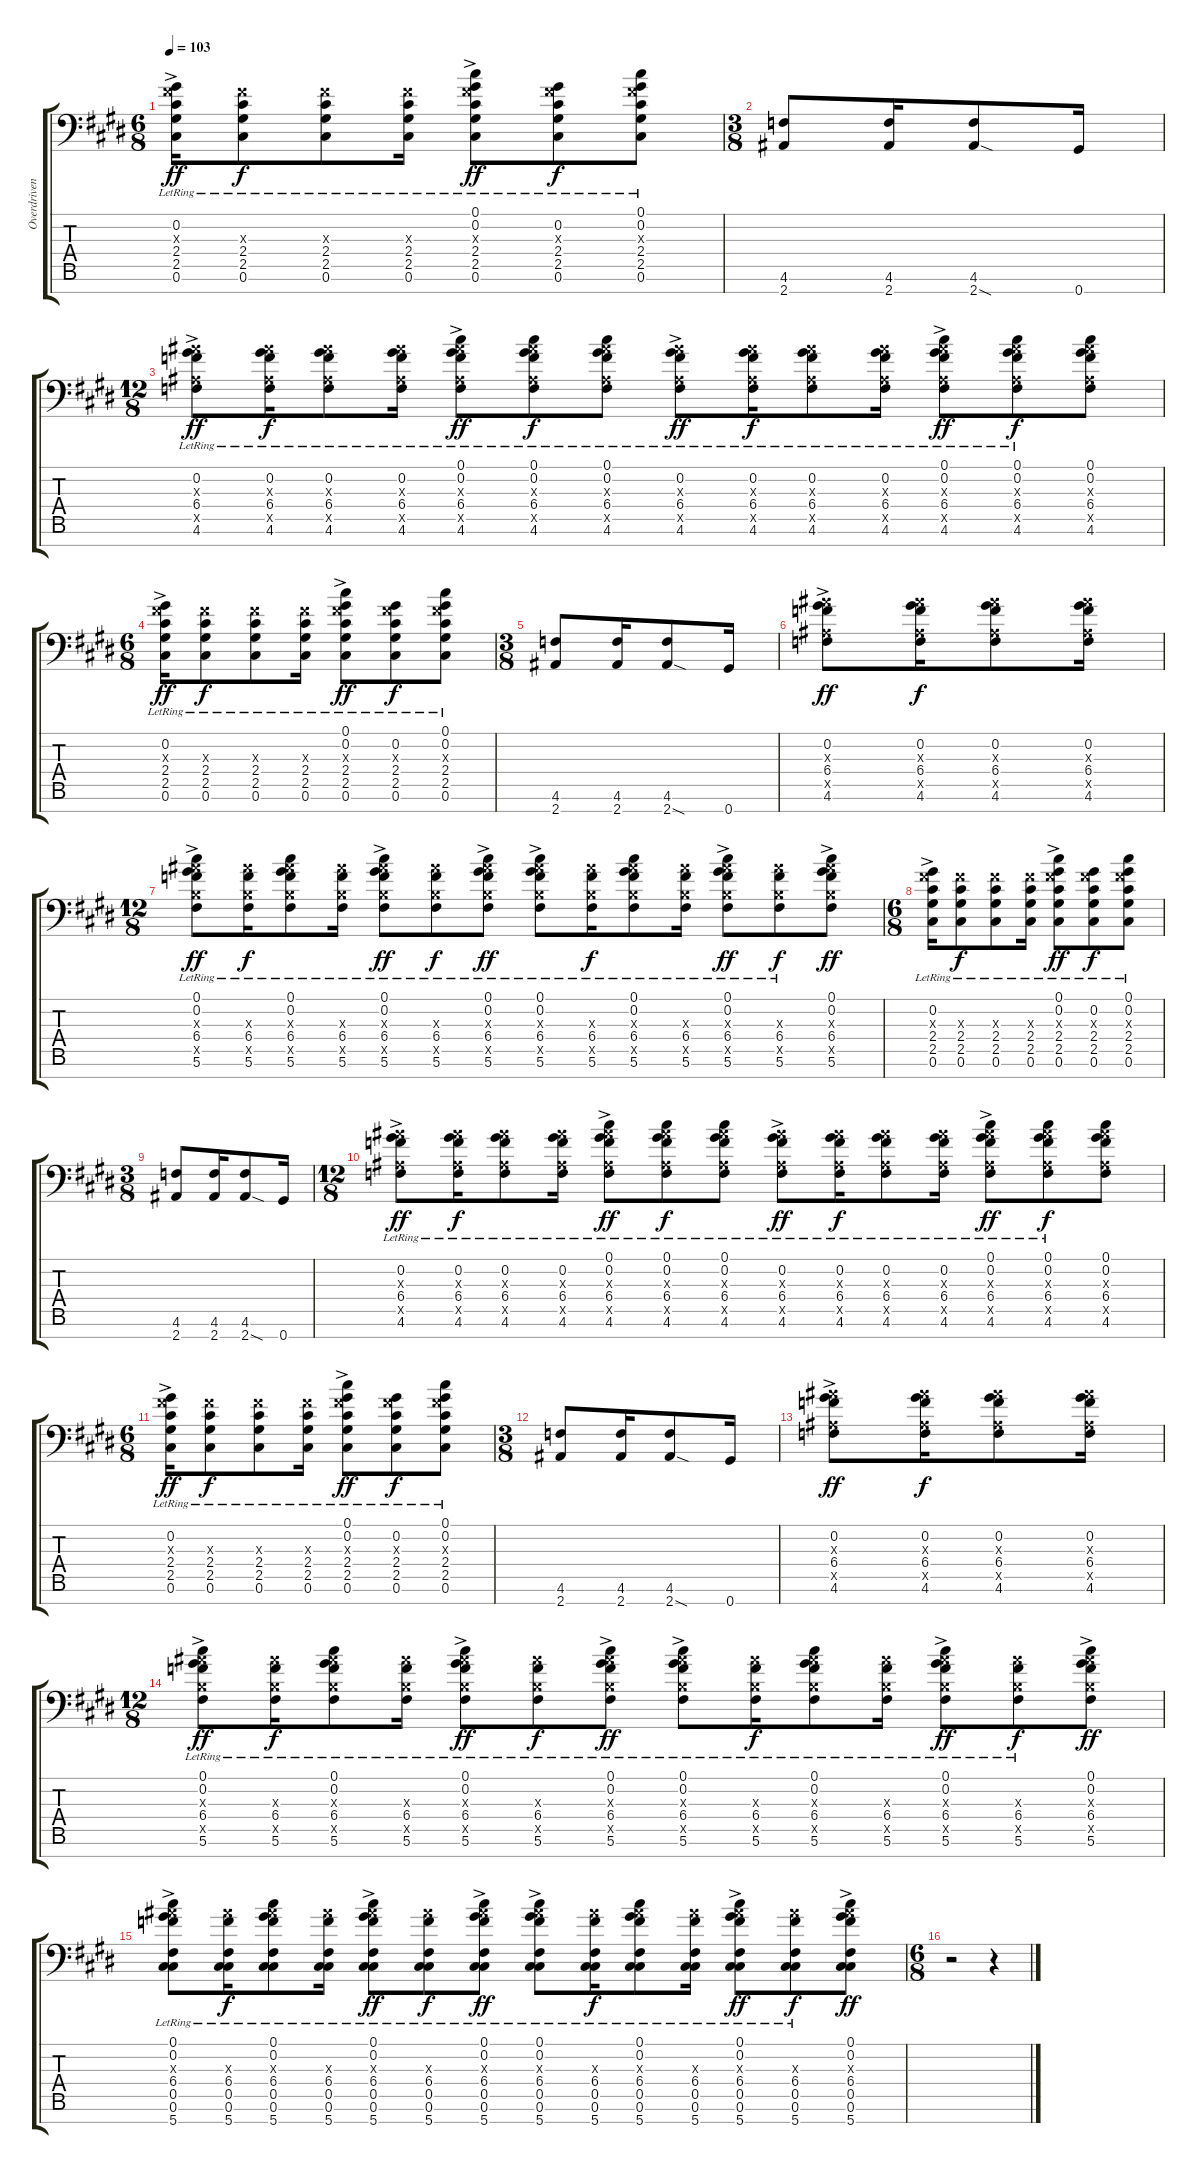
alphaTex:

\track ("Overdriven Guitar I" "Overdriven") {instrument distortionguitar}
\staff {score tabs}
\tuning (Db4 Ab3 E3 B2 Gb2 Db2 Ab1) {hide}
\ts (6 8)
\tempo 103
\clef f4
\ks e
(0.2{ac lr} 2.3{ac x} 2.4{ac lr} 2.5{ac lr} 0.6{ac lr}).16{dy ff} (2.3{x} 2.4{lr} 2.5{lr} 0.6{lr}).8{dy f} (2.3{x} 2.4{lr} 2.5{lr} 0.6{lr}).8 (2.3{x} 2.4{lr} 2.5{lr} 0.6{lr}).16 (0.1{ac lr} 0.2{ac lr} 2.3{ac x} 2.4{ac lr} 2.5{ac lr} 0.6{ac lr}).8{dy ff} (0.2{lr} 2.3{x} 2.4{lr} 2.5{lr} 0.6{lr}).8{dy f} (0.1{lr} 0.2{lr} 2.3{x} 2.4{lr} 2.5{lr} 0.6{lr}).8 |
\ts (3 8)
\ks c#minor
(4.6 2.7).8 (4.6 2.7).16 (4.6 2.7{sod}).8 0.7.16 |
\ts (12 8)
(0.2{ac lr} 6.3{ac x} 6.4{ac lr} 4.5{ac x} 4.6{ac lr}).8{dy ff} (0.2{lr} 6.3{x} 6.4{lr} 4.5{x} 4.6{lr}).16{dy f} (0.2{lr} 6.3{x} 6.4{lr} 4.5{x} 4.6{lr}).8 (0.2{lr} 6.3{x} 6.4{lr} 4.5{x} 4.6{lr}).16 (0.1{ac lr} 0.2{ac lr} 6.3{ac x} 6.4{ac lr} 4.5{ac x} 4.6{ac lr}).8{dy ff} (0.1{lr} 0.2{lr} 6.3{x} 6.4{lr} 4.5{x} 4.6{lr}).8{dy f} (0.1{lr} 0.2{lr} 6.3{x} 6.4{lr} 4.5{x} 4.6{lr}).8 (0.2{ac lr} 6.3{ac x} 6.4{ac lr} 4.5{ac x} 4.6{ac lr}).8{dy ff} (0.2{lr} 6.3{x} 6.4{lr} 4.5{x} 4.6{lr}).16{dy f} (0.2{lr} 6.3{x} 6.4{lr} 4.5{x} 4.6{lr}).8 (0.2{lr} 6.3{x} 6.4{lr} 4.5{x} 4.6{lr}).16 (0.1{ac lr} 0.2{ac lr} 6.3{ac x} 6.4{ac lr} 4.5{ac x} 4.6{ac lr}).8{dy ff} (0.1{lr} 0.2{lr} 6.3{x} 6.4{lr} 4.5{x} 4.6{lr}).8{dy f} (0.1 0.2 6.3{x} 6.4 4.5{x} 4.6).8 |
\ts (6 8)
\ks e
(0.2{ac lr} 2.3{ac x} 2.4{ac lr} 2.5{ac lr} 0.6{ac lr}).16{dy ff} (2.3{x} 2.4{lr} 2.5{lr} 0.6{lr}).8{dy f} (2.3{x} 2.4{lr} 2.5{lr} 0.6{lr}).8 (2.3{x} 2.4{lr} 2.5{lr} 0.6{lr}).16 (0.1{ac lr} 0.2{ac lr} 2.3{ac x} 2.4{ac lr} 2.5{ac lr} 0.6{ac lr}).8{dy ff} (0.2{lr} 2.3{x} 2.4{lr} 2.5{lr} 0.6{lr}).8{dy f} (0.1{lr} 0.2{lr} 2.3{x} 2.4{lr} 2.5{lr} 0.6{lr}).8 |
\ts (3 8)
\ks c#minor
(4.6 2.7).8 (4.6 2.7).16 (4.6 2.7{sod}).8 0.7.16 |
(0.2{ac} 6.3{ac x} 6.4{ac} 4.5{ac x} 4.6{ac}).8{dy ff} (0.2 6.3{x} 6.4 4.5{x} 4.6).16{dy f} (0.2 6.3{x} 6.4 4.5{x} 4.6).8 (0.2 6.3{x} 6.4 4.5{x} 4.6).16 |
\ts (12 8)
(0.1{ac lr} 0.2{ac lr} 6.3{ac x} 6.4{ac lr} 5.5{ac x} 5.6{ac lr}).8{dy ff} (6.3{x} 6.4{lr} 5.5{x} 5.6{lr}).16{dy f} (0.1{lr} 0.2{lr} 6.3{x} 6.4{lr} 5.5{x} 5.6{lr}).8 (6.3{x} 6.4{lr} 5.5{x} 5.6{lr}).16 (0.1{ac lr} 0.2{ac lr} 6.3{ac x} 6.4{ac lr} 5.5{ac x} 5.6{ac lr}).8{dy ff} (6.3{x} 6.4{lr} 5.5{x} 5.6{lr}).8{dy f} (0.1{ac lr} 0.2{ac lr} 6.3{ac x} 6.4{ac lr} 5.5{ac x} 5.6{ac lr}).8{dy ff} (0.1{ac lr} 0.2{ac lr} 6.3{ac x} 6.4{ac lr} 5.5{ac x} 5.6{ac lr}).8 (6.3{x} 6.4{lr} 5.5{x} 5.6{lr}).16{dy f} (0.1{lr} 0.2{lr} 6.3{x} 6.4{lr} 5.5{x} 5.6{lr}).8 (6.3{x} 6.4{lr} 5.5{x} 5.6{lr}).16 (0.1{ac lr} 0.2{ac lr} 6.3{ac x} 6.4{ac lr} 5.5{ac x} 5.6{ac lr}).8{dy ff} (6.3{x} 6.4{lr} 5.5{x} 5.6{lr}).8{dy f} (0.1{ac} 0.2{ac} 6.3{ac x} 6.4{ac} 5.5{ac x} 5.6{ac}).8{dy ff} |
\ts (6 8)
\ks e
(0.2{ac lr} 2.3{ac x} 2.4{ac lr} 2.5{ac lr} 0.6{ac lr}).16 (2.3{x} 2.4{lr} 2.5{lr} 0.6{lr}).8{dy f} (2.3{x} 2.4{lr} 2.5{lr} 0.6{lr}).8 (2.3{x} 2.4{lr} 2.5{lr} 0.6{lr}).16 (0.1{ac lr} 0.2{ac lr} 2.3{ac x} 2.4{ac lr} 2.5{ac lr} 0.6{ac lr}).8{dy ff} (0.2{lr} 2.3{x} 2.4{lr} 2.5{lr} 0.6{lr}).8{dy f} (0.1{lr} 0.2{lr} 2.3{x} 2.4{lr} 2.5{lr} 0.6{lr}).8 |
\ts (3 8)
\ks c#minor
(4.6 2.7).8 (4.6 2.7).16 (4.6 2.7{sod}).8 0.7.16 |
\ts (12 8)
(0.2{ac lr} 6.3{ac x} 6.4{ac lr} 4.5{ac x} 4.6{ac lr}).8{dy ff} (0.2{lr} 6.3{x} 6.4{lr} 4.5{x} 4.6{lr}).16{dy f} (0.2{lr} 6.3{x} 6.4{lr} 4.5{x} 4.6{lr}).8 (0.2{lr} 6.3{x} 6.4{lr} 4.5{x} 4.6{lr}).16 (0.1{ac lr} 0.2{ac lr} 6.3{ac x} 6.4{ac lr} 4.5{ac x} 4.6{ac lr}).8{dy ff} (0.1{lr} 0.2{lr} 6.3{x} 6.4{lr} 4.5{x} 4.6{lr}).8{dy f} (0.1{lr} 0.2{lr} 6.3{x} 6.4{lr} 4.5{x} 4.6{lr}).8 (0.2{ac lr} 6.3{ac x} 6.4{ac lr} 4.5{ac x} 4.6{ac lr}).8{dy ff} (0.2{lr} 6.3{x} 6.4{lr} 4.5{x} 4.6{lr}).16{dy f} (0.2{lr} 6.3{x} 6.4{lr} 4.5{x} 4.6{lr}).8 (0.2{lr} 6.3{x} 6.4{lr} 4.5{x} 4.6{lr}).16 (0.1{ac lr} 0.2{ac lr} 6.3{ac x} 6.4{ac lr} 4.5{ac x} 4.6{ac lr}).8{dy ff} (0.1{lr} 0.2{lr} 6.3{x} 6.4{lr} 4.5{x} 4.6{lr}).8{dy f} (0.1 0.2 6.3{x} 6.4 4.5{x} 4.6).8 |
\ts (6 8)
\ks e
(0.2{ac lr} 2.3{ac x} 2.4{ac lr} 2.5{ac lr} 0.6{ac lr}).16{dy ff} (2.3{x} 2.4{lr} 2.5{lr} 0.6{lr}).8{dy f} (2.3{x} 2.4{lr} 2.5{lr} 0.6{lr}).8 (2.3{x} 2.4{lr} 2.5{lr} 0.6{lr}).16 (0.1{ac lr} 0.2{ac lr} 2.3{ac x} 2.4{ac lr} 2.5{ac lr} 0.6{ac lr}).8{dy ff} (0.2{lr} 2.3{x} 2.4{lr} 2.5{lr} 0.6{lr}).8{dy f} (0.1{lr} 0.2{lr} 2.3{x} 2.4{lr} 2.5{lr} 0.6{lr}).8 |
\ts (3 8)
\ks c#minor
(4.6 2.7).8 (4.6 2.7).16 (4.6 2.7{sod}).8 0.7.16 |
(0.2{ac} 6.3{ac x} 6.4{ac} 4.5{ac x} 4.6{ac}).8{dy ff} (0.2 6.3{x} 6.4 4.5{x} 4.6).16{dy f} (0.2 6.3{x} 6.4 4.5{x} 4.6).8 (0.2 6.3{x} 6.4 4.5{x} 4.6).16 |
\ts (12 8)
(0.1{ac lr} 0.2{ac lr} 6.3{ac x} 6.4{ac lr} 5.5{ac x} 5.6{ac lr}).8{dy ff} (6.3{x} 6.4{lr} 5.5{x} 5.6{lr}).16{dy f} (0.1{lr} 0.2{lr} 6.3{x} 6.4{lr} 5.5{x} 5.6{lr}).8 (6.3{x} 6.4{lr} 5.5{x} 5.6{lr}).16 (0.1{ac lr} 0.2{ac lr} 6.3{ac x} 6.4{ac lr} 5.5{ac x} 5.6{ac lr}).8{dy ff} (6.3{x} 6.4{lr} 5.5{x} 5.6{lr}).8{dy f} (0.1{ac lr} 0.2{ac lr} 6.3{ac x} 6.4{ac lr} 5.5{ac x} 5.6{ac lr}).8{dy ff} (0.1{ac lr} 0.2{ac lr} 6.3{ac x} 6.4{ac lr} 5.5{ac x} 5.6{ac lr}).8 (6.3{x} 6.4{lr} 5.5{x} 5.6{lr}).16{dy f} (0.1{lr} 0.2{lr} 6.3{x} 6.4{lr} 5.5{x} 5.6{lr}).8 (6.3{x} 6.4{lr} 5.5{x} 5.6{lr}).16 (0.1{ac lr} 0.2{ac lr} 6.3{ac x} 6.4{ac lr} 5.5{ac x} 5.6{ac lr}).8{dy ff} (6.3{x} 6.4{lr} 5.5{x} 5.6{lr}).8{dy f} (0.1{ac} 0.2{ac} 6.3{ac x} 6.4{ac} 5.5{ac x} 5.6{ac}).8{dy ff} |
\ks e
(0.1{ac lr} 0.2{ac lr} 6.3{ac x} 6.4{ac lr} 0.5{ac} 0.6{ac lr} 5.7).8 (6.3{x} 6.4{lr} 0.5 0.6{lr} 5.7).16{dy f} (0.1{lr} 0.2{lr} 6.3{x} 6.4{lr} 0.5 0.6{lr} 5.7).8 (6.3{x} 6.4{lr} 0.5 0.6{lr} 5.7).16 (0.1{ac lr} 0.2{ac lr} 6.3{ac x} 6.4{ac lr} 0.5{ac} 0.6{ac lr} 5.7).8{dy ff} (6.3{x} 6.4{lr} 0.5 0.6{lr} 5.7).8{dy f} (0.1{ac lr} 0.2{ac lr} 6.3{ac x} 6.4{ac lr} 0.5{ac} 0.6{ac lr} 5.7).8{dy ff} (0.1{ac lr} 0.2{ac lr} 6.3{ac x} 6.4{ac lr} 0.5{ac} 0.6{ac lr} 5.7).8 (6.3{x} 6.4{lr} 0.5 0.6{lr} 5.7).16{dy f} (0.1{lr} 0.2{lr} 6.3{x} 6.4{lr} 0.5 0.6{lr} 5.7).8 (6.3{x} 6.4{lr} 0.5 0.6{lr} 5.7).16 (0.1{ac lr} 0.2{ac lr} 6.3{ac x} 6.4{ac lr} 0.5{ac} 0.6{ac lr} 5.7).8{dy ff} (6.3{x} 6.4{lr} 0.5 0.6{lr} 5.7).8{dy f} (0.1{ac} 0.2{ac} 6.3{ac x} 6.4{ac} 0.5{ac} 0.6{ac} 5.7).8{dy ff} |
\ts (6 8)
r.2 r.4
